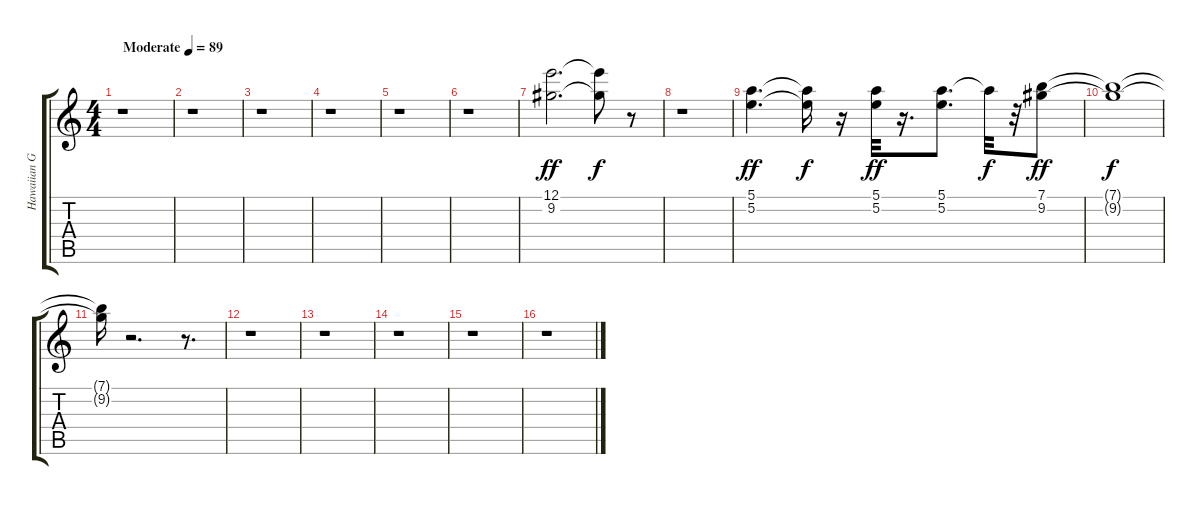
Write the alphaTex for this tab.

\track ("Hawaiian Guitar (Pedal Steel)" "Hawaiian G") {instrument electricguitarjazz}
\staff {score tabs}
\tuning (E4 B3 G3 D3 A2 E2) {hide}
\ts (4 4)
\tempo (89 "Moderate")
\clef g2
\ks c
r.1{dy ff instrument electricguitarjazz} |
r.1 |
r.1 |
r.1 |
r.1 |
r.1 |
(12.1 9.2).2{d} (12.1{t} 9.2{t}).8{dy f} r.8 |
r.1 |
(5.1 5.2).4{d dy ff} (5.1{t} 5.2{t}).16{dy f} r.16 (5.1 5.2).32{dy ff} r.16{d} (5.1 5.2).8{d} 5.1{t}.32{dy f} r.32 (7.1 9.2).8{dy ff} |
(7.1{t} 9.2{t}).1{dy f} |
(7.1{t} 9.2{t}).16 r.2{d} r.8{d} |
r.1 |
r.1 |
r.1 |
r.1 |
r.1
